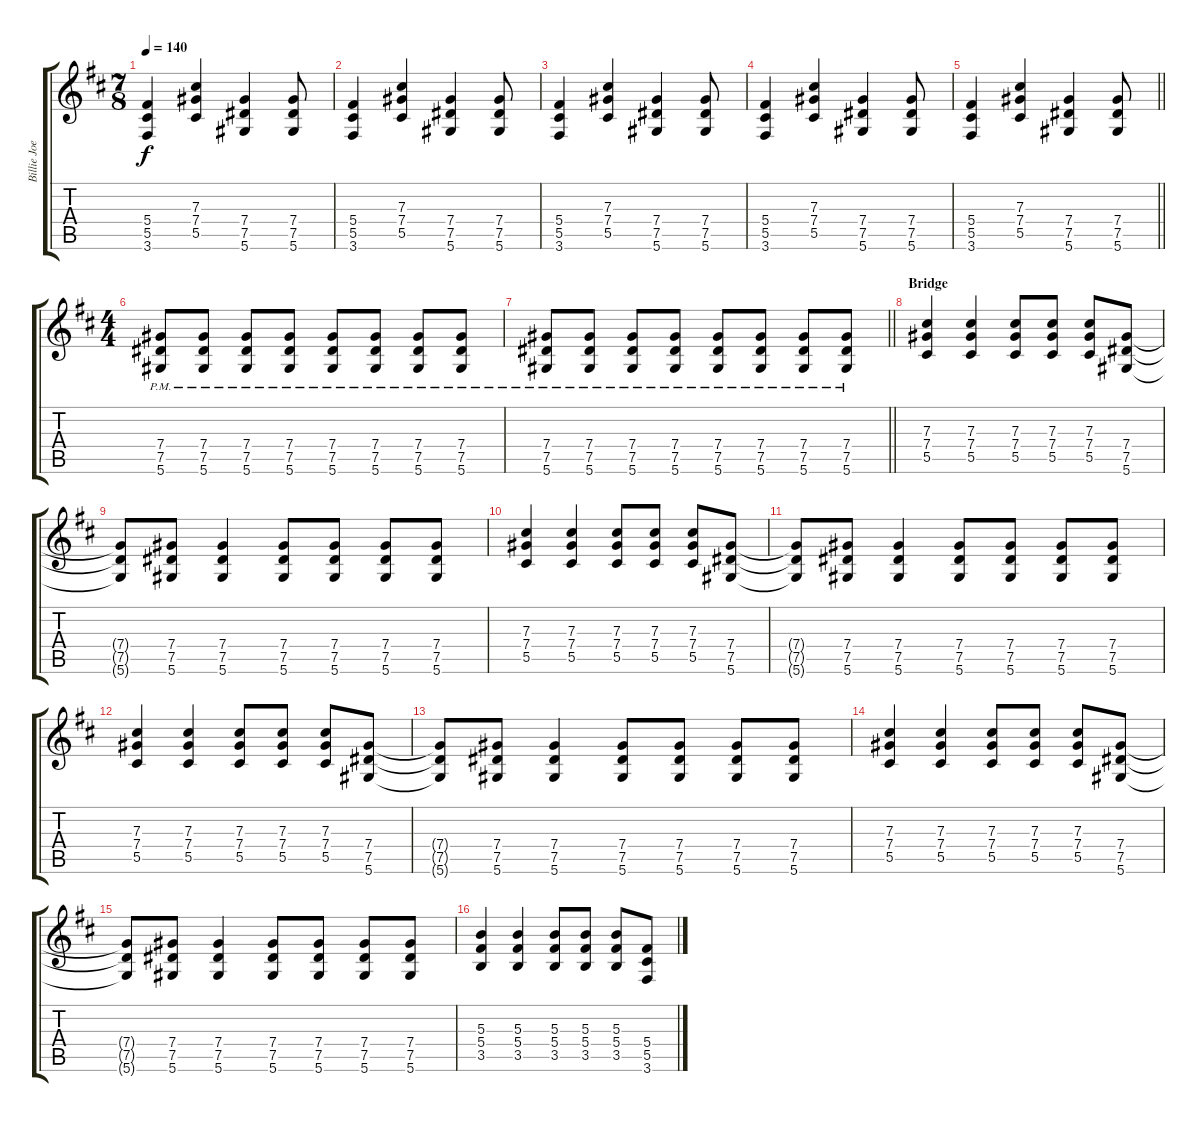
\track ("Billie Joe Armstrong (Rhythm Guitar)" "Billie Joe") {instrument distortionguitar}
\staff {score tabs}
\tuning (Eb4 Bb3 Gb3 Db3 Ab2 Eb2) {hide}
\ts (7 8)
\tempo 140
\clef g2
\ks d
(5.4 5.5 3.6).4{dy f} (7.3 7.4 5.5).4 (7.4 7.5 5.6).4 (7.4 7.5 5.6).8 |
(5.4 5.5 3.6).4 (7.3 7.4 5.5).4 (7.4 7.5 5.6).4 (7.4 7.5 5.6).8 |
(5.4 5.5 3.6).4 (7.3 7.4 5.5).4 (7.4 7.5 5.6).4 (7.4 7.5 5.6).8 |
(5.4 5.5 3.6).4 (7.3 7.4 5.5).4 (7.4 7.5 5.6).4 (7.4 7.5 5.6).8 |
\barLineRight lightlight
(5.4 5.5 3.6).4 (7.3 7.4 5.5).4 (7.4 7.5 5.6).4 (7.4 7.5 5.6).8 |
\ts (4 4)
(7.4{pm} 7.5{pm} 5.6{pm}).8 (7.4{pm} 7.5{pm} 5.6{pm}).8 (7.4{pm} 7.5{pm} 5.6{pm}).8 (7.4{pm} 7.5{pm} 5.6{pm}).8 (7.4{pm} 7.5{pm} 5.6{pm}).8 (7.4{pm} 7.5{pm} 5.6{pm}).8 (7.4{pm} 7.5{pm} 5.6{pm}).8 (7.4{pm} 7.5{pm} 5.6{pm}).8 |
\barLineRight lightlight
(7.4{pm} 7.5{pm} 5.6{pm}).8 (7.4{pm} 7.5{pm} 5.6{pm}).8 (7.4{pm} 7.5{pm} 5.6{pm}).8 (7.4{pm} 7.5{pm} 5.6{pm}).8 (7.4{pm} 7.5{pm} 5.6{pm}).8 (7.4{pm} 7.5{pm} 5.6{pm}).8 (7.4{pm} 7.5{pm} 5.6{pm}).8 (7.4{pm} 7.5{pm} 5.6{pm}).8 |
\section ("" "Bridge")
(7.3 7.4 5.5).4 (7.3 7.4 5.5).4 (7.3 7.4 5.5).8 (7.3 7.4 5.5).8 (7.3 7.4 5.5).8 (7.4 7.5 5.6).8 |
(7.4{t} 7.5{t} 5.6{t}).8 (7.4 7.5 5.6).8 (7.4 7.5 5.6).4 (7.4 7.5 5.6).8 (7.4 7.5 5.6).8 (7.4 7.5 5.6).8 (7.4 7.5 5.6).8 |
(7.3 7.4 5.5).4 (7.3 7.4 5.5).4 (7.3 7.4 5.5).8 (7.3 7.4 5.5).8 (7.3 7.4 5.5).8 (7.4 7.5 5.6).8 |
(7.4{t} 7.5{t} 5.6{t}).8 (7.4 7.5 5.6).8 (7.4 7.5 5.6).4 (7.4 7.5 5.6).8 (7.4 7.5 5.6).8 (7.4 7.5 5.6).8 (7.4 7.5 5.6).8 |
(7.3 7.4 5.5).4 (7.3 7.4 5.5).4 (7.3 7.4 5.5).8 (7.3 7.4 5.5).8 (7.3 7.4 5.5).8 (7.4 7.5 5.6).8 |
(7.4{t} 7.5{t} 5.6{t}).8 (7.4 7.5 5.6).8 (7.4 7.5 5.6).4 (7.4 7.5 5.6).8 (7.4 7.5 5.6).8 (7.4 7.5 5.6).8 (7.4 7.5 5.6).8 |
(7.3 7.4 5.5).4 (7.3 7.4 5.5).4 (7.3 7.4 5.5).8 (7.3 7.4 5.5).8 (7.3 7.4 5.5).8 (7.4 7.5 5.6).8 |
(7.4{t} 7.5{t} 5.6{t}).8 (7.4 7.5 5.6).8 (7.4 7.5 5.6).4 (7.4 7.5 5.6).8 (7.4 7.5 5.6).8 (7.4 7.5 5.6).8 (7.4 7.5 5.6).8 |
(5.3 5.4 3.5).4 (5.3 5.4 3.5).4 (5.3 5.4 3.5).8 (5.3 5.4 3.5).8 (5.3 5.4 3.5).8 (5.4 5.5 3.6).8
